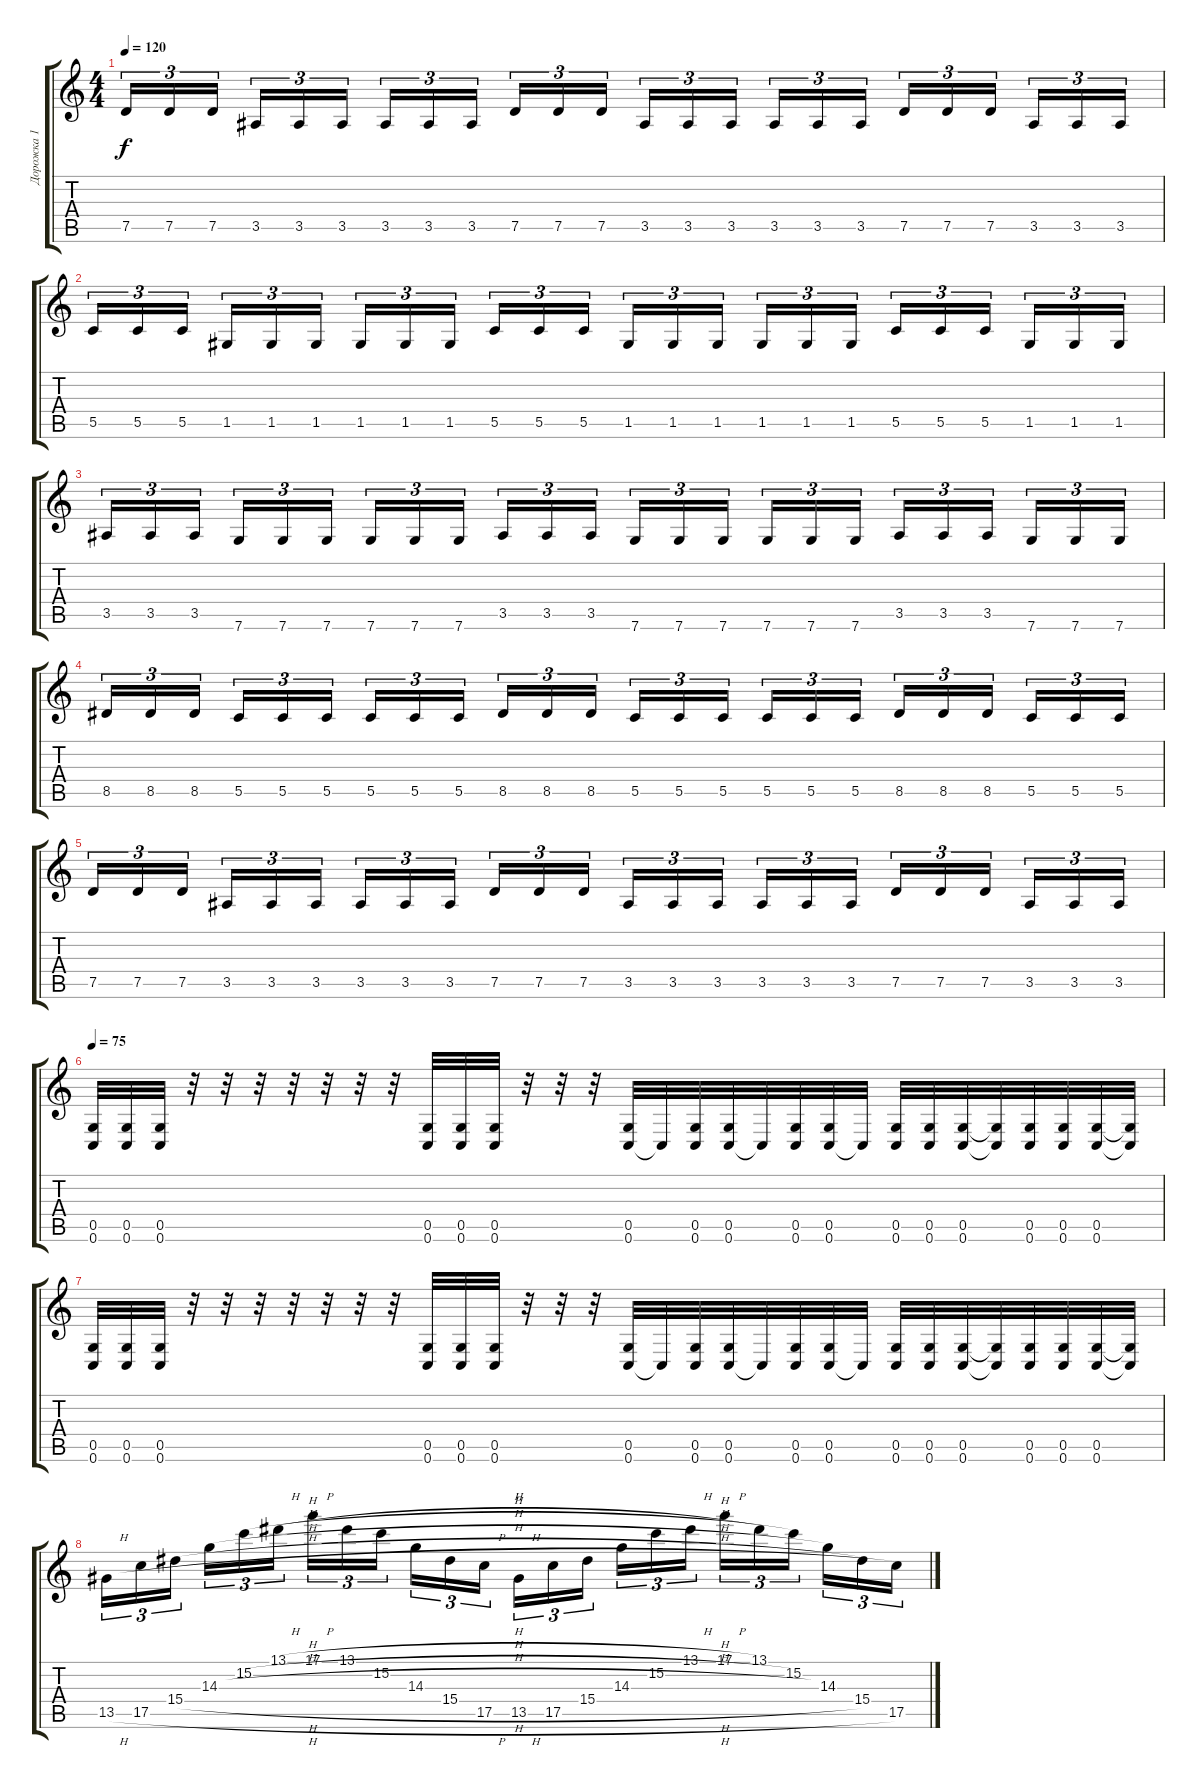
\track ("Дорожка 1" "Дорожка 1") {instrument distortionguitar}
\staff {score tabs}
\tuning (D4 A3 F3 C3 G2 C2) {hide}
\ts (4 4)
\tempo 120
\clef g2
\ks c
7.5.16{tu (3 2) dy f} 7.5.16{tu (3 2)} 7.5.16{tu (3 2) beam splitsecondary} 3.5.16{tu (3 2)} 3.5.16{tu (3 2)} 3.5.16{tu (3 2)} 3.5.16{tu (3 2)} 3.5.16{tu (3 2)} 3.5.16{tu (3 2) beam splitsecondary} 7.5.16{tu (3 2)} 7.5.16{tu (3 2)} 7.5.16{tu (3 2)} 3.5.16{tu (3 2)} 3.5.16{tu (3 2)} 3.5.16{tu (3 2) beam splitsecondary} 3.5.16{tu (3 2)} 3.5.16{tu (3 2)} 3.5.16{tu (3 2)} 7.5.16{tu (3 2)} 7.5.16{tu (3 2)} 7.5.16{tu (3 2) beam splitsecondary} 3.5.16{tu (3 2)} 3.5.16{tu (3 2)} 3.5.16{tu (3 2)} |
5.5.16{tu (3 2)} 5.5.16{tu (3 2)} 5.5.16{tu (3 2) beam splitsecondary} 1.5.16{tu (3 2)} 1.5.16{tu (3 2)} 1.5.16{tu (3 2)} 1.5.16{tu (3 2)} 1.5.16{tu (3 2)} 1.5.16{tu (3 2) beam splitsecondary} 5.5.16{tu (3 2)} 5.5.16{tu (3 2)} 5.5.16{tu (3 2)} 1.5.16{tu (3 2)} 1.5.16{tu (3 2)} 1.5.16{tu (3 2) beam splitsecondary} 1.5.16{tu (3 2)} 1.5.16{tu (3 2)} 1.5.16{tu (3 2)} 5.5.16{tu (3 2)} 5.5.16{tu (3 2)} 5.5.16{tu (3 2) beam splitsecondary} 1.5.16{tu (3 2)} 1.5.16{tu (3 2)} 1.5.16{tu (3 2)} |
3.5.16{tu (3 2)} 3.5.16{tu (3 2)} 3.5.16{tu (3 2) beam splitsecondary} 7.6.16{tu (3 2)} 7.6.16{tu (3 2)} 7.6.16{tu (3 2)} 7.6.16{tu (3 2)} 7.6.16{tu (3 2)} 7.6.16{tu (3 2) beam splitsecondary} 3.5.16{tu (3 2)} 3.5.16{tu (3 2)} 3.5.16{tu (3 2)} 7.6.16{tu (3 2)} 7.6.16{tu (3 2)} 7.6.16{tu (3 2) beam splitsecondary} 7.6.16{tu (3 2)} 7.6.16{tu (3 2)} 7.6.16{tu (3 2)} 3.5.16{tu (3 2)} 3.5.16{tu (3 2)} 3.5.16{tu (3 2) beam splitsecondary} 7.6.16{tu (3 2)} 7.6.16{tu (3 2)} 7.6.16{tu (3 2)} |
8.5.16{tu (3 2)} 8.5.16{tu (3 2)} 8.5.16{tu (3 2) beam splitsecondary} 5.5.16{tu (3 2)} 5.5.16{tu (3 2)} 5.5.16{tu (3 2)} 5.5.16{tu (3 2)} 5.5.16{tu (3 2)} 5.5.16{tu (3 2) beam splitsecondary} 8.5.16{tu (3 2)} 8.5.16{tu (3 2)} 8.5.16{tu (3 2)} 5.5.16{tu (3 2)} 5.5.16{tu (3 2)} 5.5.16{tu (3 2) beam splitsecondary} 5.5.16{tu (3 2)} 5.5.16{tu (3 2)} 5.5.16{tu (3 2)} 8.5.16{tu (3 2)} 8.5.16{tu (3 2)} 8.5.16{tu (3 2) beam splitsecondary} 5.5.16{tu (3 2)} 5.5.16{tu (3 2)} 5.5.16{tu (3 2)} |
7.5.16{tu (3 2)} 7.5.16{tu (3 2)} 7.5.16{tu (3 2) beam splitsecondary} 3.5.16{tu (3 2)} 3.5.16{tu (3 2)} 3.5.16{tu (3 2)} 3.5.16{tu (3 2)} 3.5.16{tu (3 2)} 3.5.16{tu (3 2) beam splitsecondary} 7.5.16{tu (3 2)} 7.5.16{tu (3 2)} 7.5.16{tu (3 2)} 3.5.16{tu (3 2)} 3.5.16{tu (3 2)} 3.5.16{tu (3 2) beam splitsecondary} 3.5.16{tu (3 2)} 3.5.16{tu (3 2)} 3.5.16{tu (3 2)} 7.5.16{tu (3 2)} 7.5.16{tu (3 2)} 7.5.16{tu (3 2) beam splitsecondary} 3.5.16{tu (3 2)} 3.5.16{tu (3 2)} 3.5.16{tu (3 2)} |
\tempo 75
(0.5 0.6).32 (0.5 0.6).32 (0.5 0.6).32 r.32 r.32 r.32 r.32 r.32 r.32 r.32 (0.5 0.6).32 (0.5 0.6).32 (0.5 0.6).32 r.32 r.32 r.32 (0.5 0.6).32 0.6{t}.32 (0.5 0.6).32 (0.5 0.6).32 0.6{t}.32 (0.5 0.6).32 (0.5 0.6).32 0.6{t}.32 (0.5 0.6).32 (0.5 0.6).32 (0.5 0.6).32 (0.5{t} 0.6{t}).32 (0.5 0.6).32 (0.5 0.6).32 (0.5 0.6).32 (0.5{t} 0.6{t}).32 |
(0.5 0.6).32 (0.5 0.6).32 (0.5 0.6).32 r.32 r.32 r.32 r.32 r.32 r.32 r.32 (0.5 0.6).32 (0.5 0.6).32 (0.5 0.6).32 r.32 r.32 r.32 (0.5 0.6).32 0.6{t}.32 (0.5 0.6).32 (0.5 0.6).32 0.6{t}.32 (0.5 0.6).32 (0.5 0.6).32 0.6{t}.32 (0.5 0.6).32 (0.5 0.6).32 (0.5 0.6).32 (0.5{t} 0.6{t}).32 (0.5 0.6).32 (0.5 0.6).32 (0.5 0.6).32 (0.5{t} 0.6{t}).32 |
13.5{h}.16{tu (3 2)} 17.5{h}.16{tu (3 2)} 15.4{h}.16{tu (3 2) beam splitsecondary} 14.3{h}.16{tu (3 2)} 15.2{h}.16{tu (3 2)} 13.1{h}.16{tu (3 2)} 17.1{h}.16{tu (3 2)} 13.1{h}.16{tu (3 2)} 15.2{h}.16{tu (3 2) beam splitsecondary} 14.3{h}.16{tu (3 2)} 15.4{h}.16{tu (3 2)} 17.5{h}.16{tu (3 2)} 13.5{h}.16{tu (3 2)} 17.5{h}.16{tu (3 2)} 15.4{h}.16{tu (3 2) beam splitsecondary} 14.3{h}.16{tu (3 2)} 15.2{h}.16{tu (3 2)} 13.1{h}.16{tu (3 2)} 17.1{h}.16{tu (3 2)} 13.1.16{tu (3 2)} 15.2.16{tu (3 2) beam splitsecondary} 14.3.16{tu (3 2)} 15.4.16{tu (3 2)} 17.5{h}.16{tu (3 2)}
